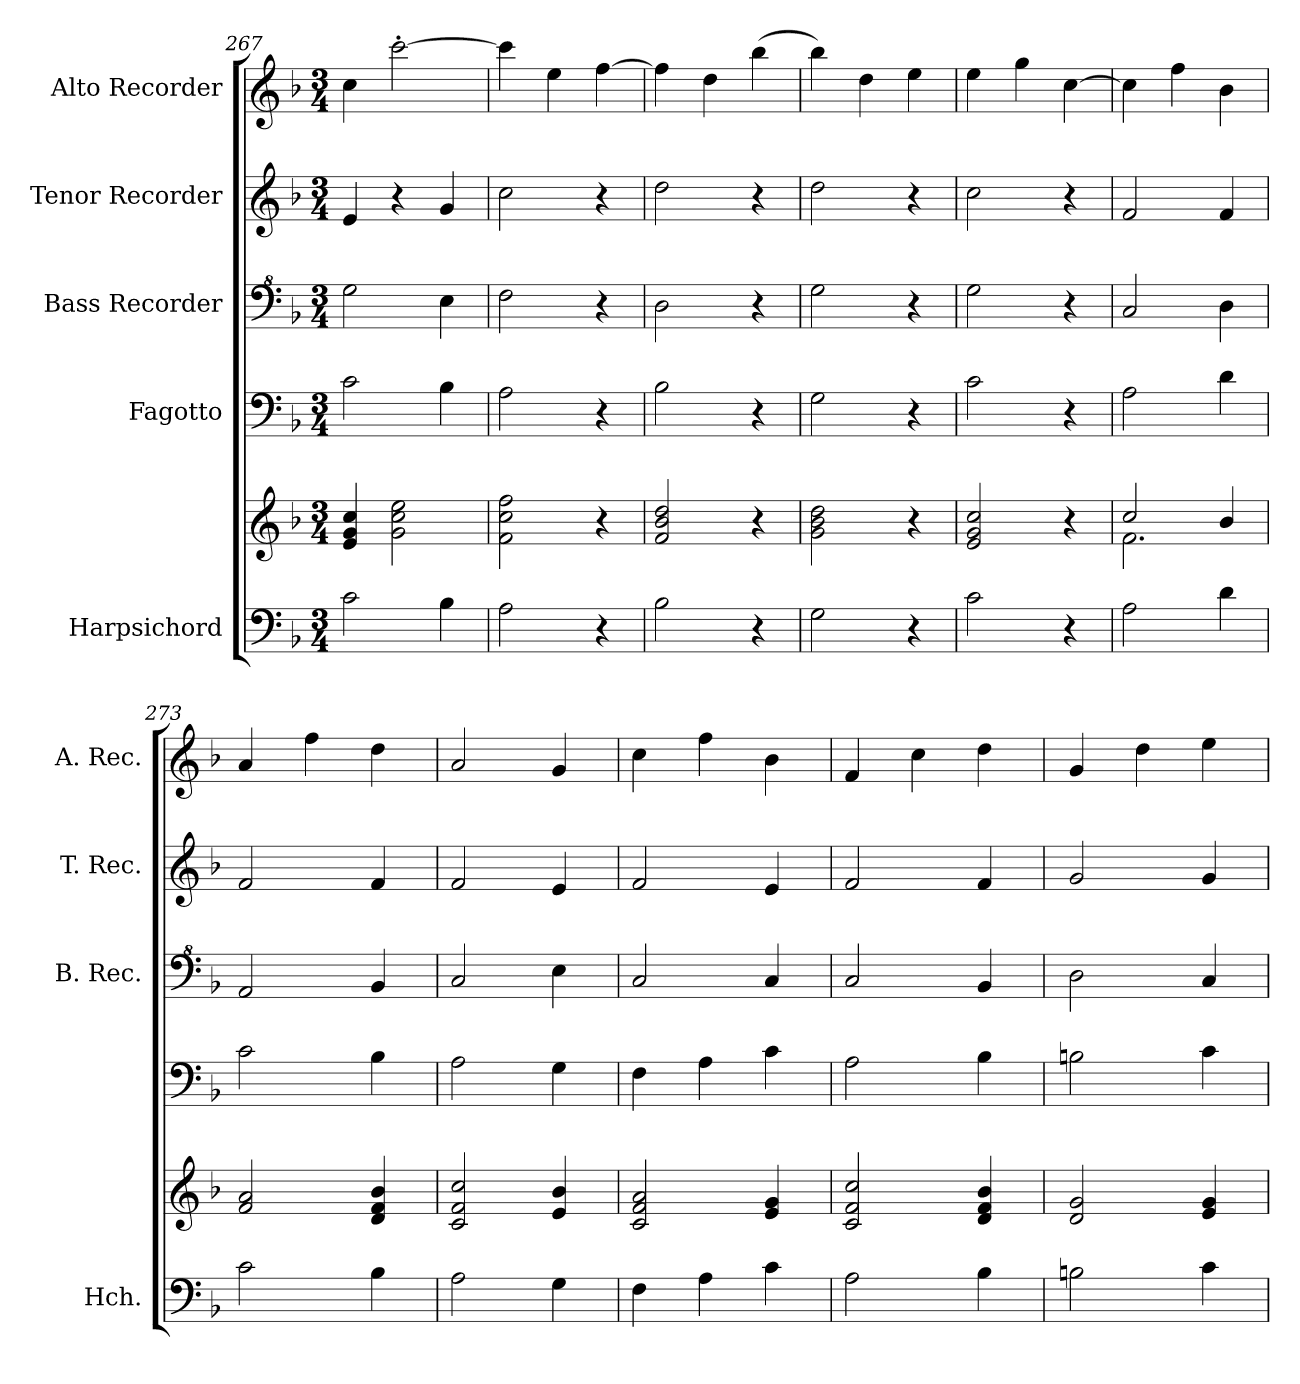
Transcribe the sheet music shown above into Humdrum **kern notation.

**kern	**kern	**kern	**kern	**kern	**kern
*part5	*part5	*part4	*part3	*part2	*part1
*staff6	*staff5	*staff4	*staff3	*staff2	*staff1
*I"Harpsichord	*	*I"Fagotto	*I"Bass Recorder	*I"Tenor Recorder	*I"Alto Recorder
*I'Hch.	*	*	*I'B. Rec.	*I'T. Rec.	*I'A. Rec.
*clefF4	*clefG2	*clefF4	*clefF^4	*clefG2	*clefG2
*k[b-]	*k[b-]	*k[b-]	*k[b-]	*k[b-]	*k[b-]
*M3/4	*M3/4	*M3/4	*M3/4	*M3/4	*M3/4
=267	=267	=267	=267	=267	=267
2c\	4e/ 4g/ 4cc/	2c\	2g\	4e/	4cc\
.	2g\ 2cc\ 2ee\	.	.	4r	[2ccc'\
4B-\	.	4B-\	4e\	4g/	.
=268	=268	=268	=268	=268	=268
2A\	2f\ 2cc\ 2ff\	2A\	2f\	2cc\	4ccc\]
.	.	.	.	.	4ee\
4r	4r	4r	4r	4r	[4ff\
=269	=269	=269	=269	=269	=269
2B-\	2f/ 2b-/ 2dd/	2B-\	2d\	2dd\	4ff\]
.	.	.	.	.	4dd\
4r	4r	4r	4r	4r	(>4bb-\
!!LO:LB:g=z
=270	=270	=270	=270	=270	=270
2G\	2g\ 2b-\ 2dd\	2G\	2g\	2dd\	4bb-\)
.	.	.	.	.	4dd\
4r	4r	4r	4r	4r	4ee\
=271	=271	=271	=271	=271	=271
2c\	2e/ 2g/ 2cc/	2c\	2g\	2cc\	4ee\
.	.	.	.	.	4gg\
4r	4r	4r	4r	4r	[4cc\
=272	=272	=272	=272	=272	=272
*	*^	*	*	*	*
2A\	2cc/	2.f\	2A\	2c/	2f/	4cc\]
.	.	.	.	.	.	4ff\
4d\	4b-/	.	4d\	4d\	4f/	4b-\
*	*v	*v	*	*	*	*
=273	=273	=273	=273	=273	=273
2c\	2f/ 2a/	2c\	2A/	2f/	4a/
.	.	.	.	.	4ff\
4B-\	4d/ 4f/ 4b-/	4B-\	4B-/	4f/	4dd\
=274	=274	=274	=274	=274	=274
2A\	2c/ 2f/ 2cc/	2A\	2c/	2f/	2a/
4G\	4e/ 4b-/	4G\	4e\	4e/	4g/
=275	=275	=275	=275	=275	=275
4F\	2c/ 2f/ 2a/	4F\	2c/	2f/	4cc\
4A\	.	4A\	.	.	4ff\
4c\	4e/ 4g/	4c\	4c/	4e/	4b-\
=276	=276	=276	=276	=276	=276
2A\	2c/ 2f/ 2cc/	2A\	2c/	2f/	4f/
.	.	.	.	.	4cc\
4B-\	4d/ 4f/ 4b-/	4B-\	4B-/	4f/	4dd\
=277	=277	=277	=277	=277	=277
2Bn\	2d/ 2g/	2Bn\	2d\	2g/	4g/
.	.	.	.	.	4dd\
4c\	4e/ 4g/	4c\	4c/	4g/	4ee\
=	=	=	=	=	=
*-	*-	*-	*-	*-	*-
